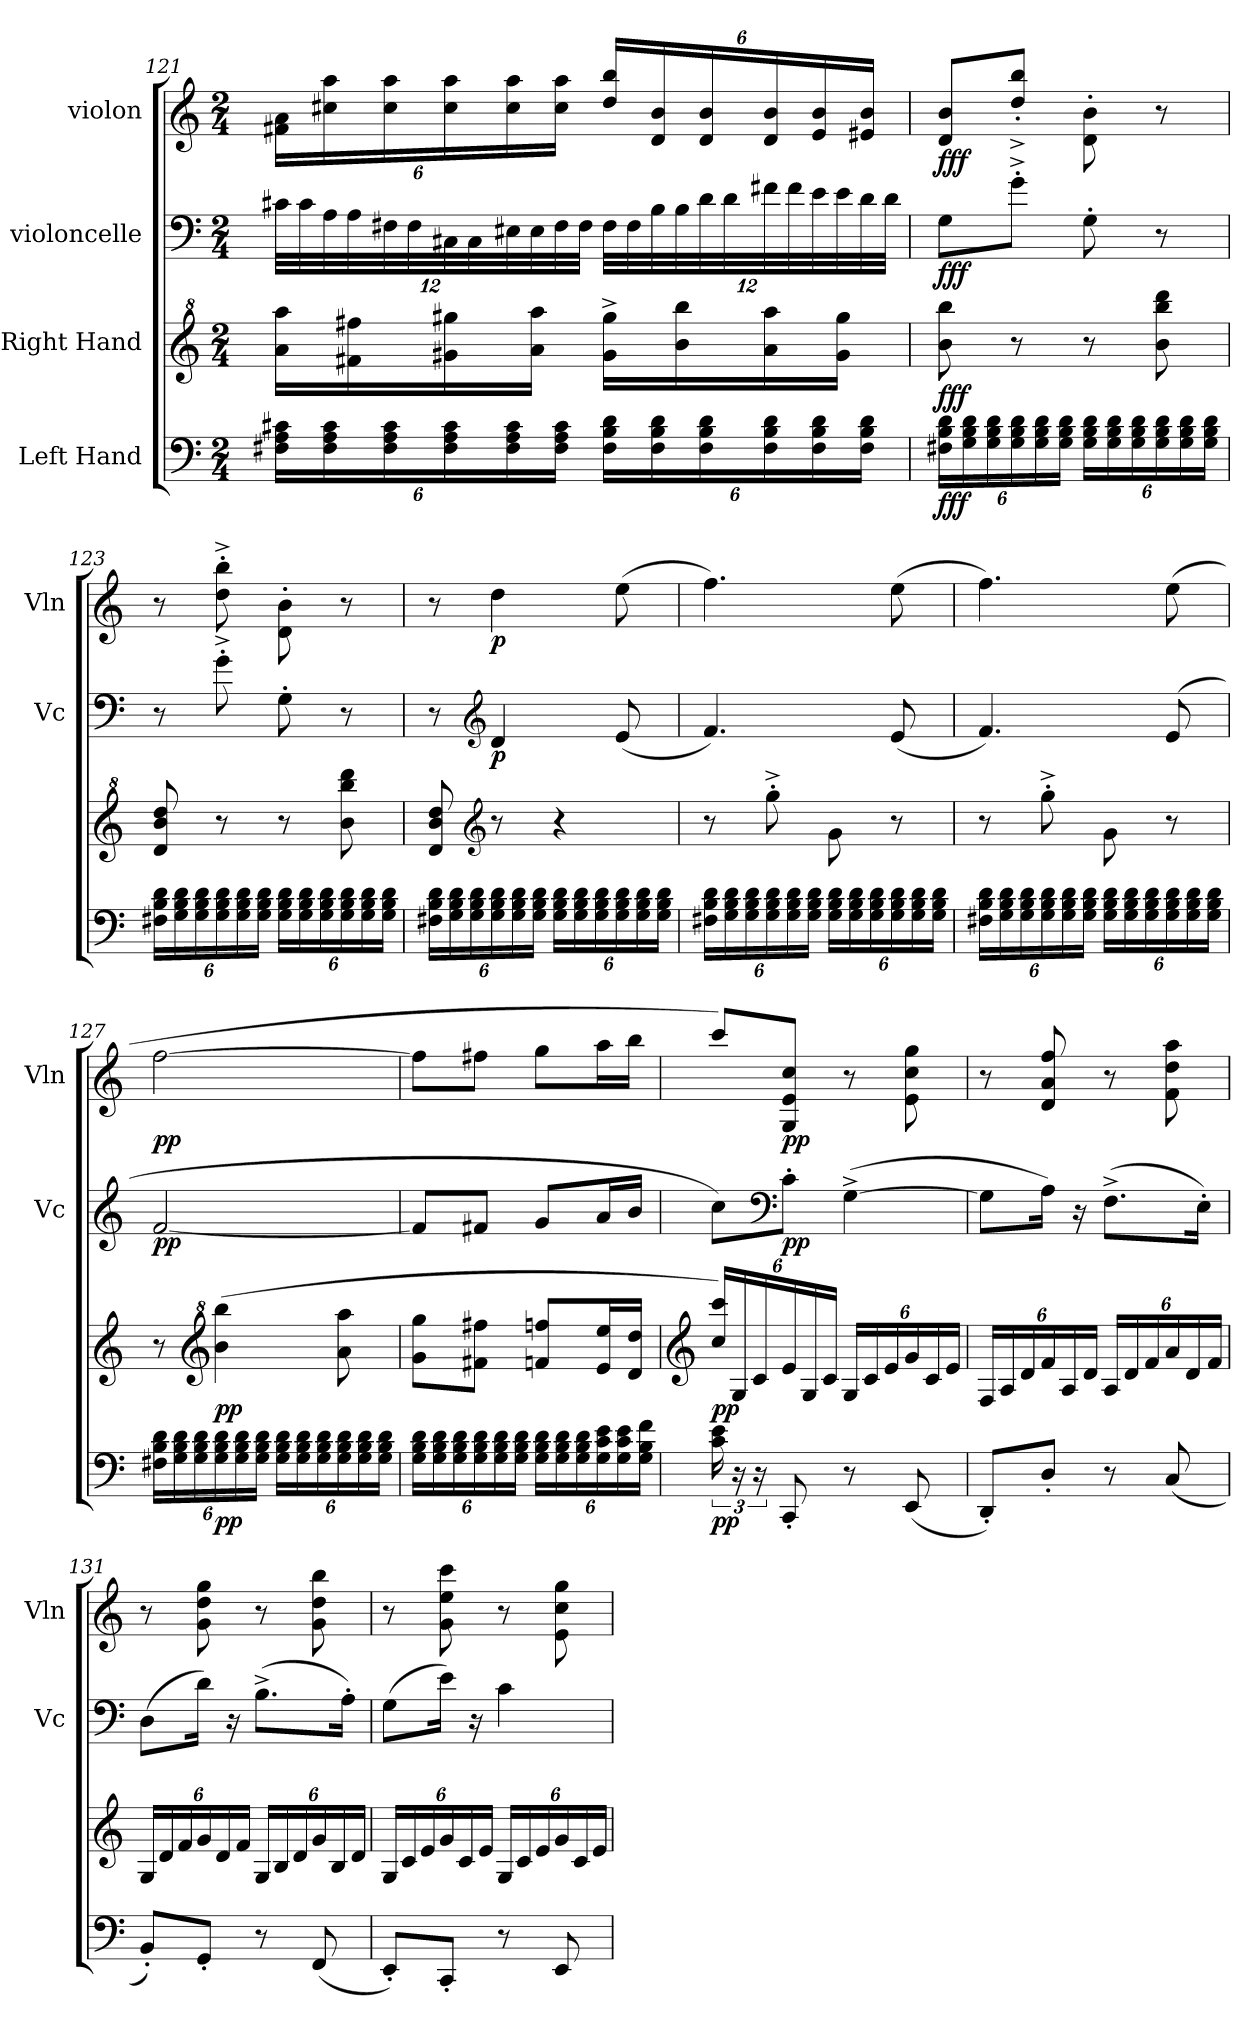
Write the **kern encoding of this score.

**kern	**dynam	**kern	**dynam	**kern	**dynam	**kern	**dynam
*part4	*part4	*part3	*part3	*part2	*part2	*part1	*part1
*staff4	*staff4	*staff3	*staff3	*staff2	*staff2	*staff1	*staff1
*I"Left Hand	*	*I"Right Hand	*	*I"violoncelle	*	*I"violon	*
*	*	*	*	*I'Vc	*	*I'Vln	*
!!LO:PB:g=z
*clefF4	*	*clefG^2	*	*clefF4	*	*clefG2	*
*k[]	*	*k[]	*	*k[]	*	*k[]	*
*M2/4	*	*M2/4	*	*M2/4	*	*M2/4	*
*Xbrackettup	*	*	*	*Xbrackettup	*	*Xbrackettup	*
=121	=121	=121	=121	=121	=121	=121	=121
24F#X\ 24A\ 24c#X\LL	.	16aa\ 16aaa\LL	.	48c#X\LLL	.	24f#X\ 24a\LL	.
.	.	.	.	48c#\	.	.	.
24F#\ 24A\ 24c#\	.	.	.	48A\	.	24cc#X\ 24aa\	.
.	.	16ff#X\ 16fff#X\	.	48A\	.	.	.
24F#\ 24A\ 24c#\	.	.	.	48F#X\	.	24cc#\ 24aa\	.
.	.	.	.	48F#\	.	.	.
24F#\ 24A\ 24c#\	.	16gg#X\ 16ggg#X\	.	48C#X\	.	24cc#\ 24aa\	.
.	.	.	.	48C#\	.	.	.
24F#\ 24A\ 24c#\	.	.	.	48E#X\	.	24cc#\ 24aa\	.
.	.	16aa\ 16aaa\JJ	.	48E#\	.	.	.
24F#\ 24A\ 24c#\JJ	.	.	.	48F#\	.	24cc#\ 24aa\JJ	.
.	.	.	.	48F#\JJJ	.	.	.
24F#\ 24B\ 24d\LL	.	16gg#\^ 16ggg#\^LL	.	48F#\LLL	.	24dd/ 24bb/LL	.
.	.	.	.	48F#\	.	.	.
24F#\ 24B\ 24d\	.	.	.	48B\	.	24d/ 24b/	.
.	.	16bb\ 16bbb\	.	48B\	.	.	.
24F#\ 24B\ 24d\	.	.	.	48d\	.	24d/ 24b/	.
.	.	.	.	48d\	.	.	.
24F#\ 24B\ 24d\	.	16aa\ 16aaa\	.	48f#X\	.	24d/ 24b/	.
.	.	.	.	48f#\	.	.	.
24F#\ 24B\ 24d\	.	.	.	48e\	.	24e/ 24b/	.
.	.	16gg#\ 16ggg#\JJ	.	48e\	.	.	.
24F#\ 24B\ 24d\JJ	.	.	.	48d\	.	24e#X/ 24b/JJ	.
.	.	.	.	48d\JJJ	.	.	.
=122	=122	=122	=122	=122	=122	=122	=122
!	!LO:DY:b	!	!LO:DY:b	!	!LO:DY:b	!	!LO:DY:b
24F#X\ 24B\ 24d\LL	fff	8bb\ 8bbb\	fff	8G\L	fff	8d/ 8b/L	fff
24G\ 24B\ 24d\	.	.	.	.	.	.	.
24G\ 24B\ 24d\	.	.	.	.	.	.	.
24G\ 24B\ 24d\	.	8r	.	8g'^\J	.	8dd/'^ 8bb/'^J	.
24G\ 24B\ 24d\	.	.	.	.	.	.	.
24G\ 24B\ 24d\JJ	.	.	.	.	.	.	.
24G\ 24B\ 24d\LL	.	8r	.	8G'\	.	8d\' 8b\'	.
24G\ 24B\ 24d\	.	.	.	.	.	.	.
24G\ 24B\ 24d\	.	.	.	.	.	.	.
24G\ 24B\ 24d\	.	8bb\ 8bbb\ 8dddd\	.	8r	.	8r	.
24G\ 24B\ 24d\	.	.	.	.	.	.	.
24G\ 24B\ 24d\JJ	.	.	.	.	.	.	.
!!LO:PB:g=z
=123	=123	=123	=123	=123	=123	=123	=123
24F#X\ 24B\ 24d\LL	.	8dd/ 8bb/ 8ddd/	.	8r	.	8r	.
24G\ 24B\ 24d\	.	.	.	.	.	.	.
24G\ 24B\ 24d\	.	.	.	.	.	.	.
24G\ 24B\ 24d\	.	8r	.	8g'^\	.	8dd\'^ 8bb\'^	.
24G\ 24B\ 24d\	.	.	.	.	.	.	.
24G\ 24B\ 24d\JJ	.	.	.	.	.	.	.
24G\ 24B\ 24d\LL	.	8r	.	8G'\	.	8d\' 8b\'	.
24G\ 24B\ 24d\	.	.	.	.	.	.	.
24G\ 24B\ 24d\	.	.	.	.	.	.	.
24G\ 24B\ 24d\	.	8bb\ 8bbb\ 8dddd\	.	8r	.	8r	.
24G\ 24B\ 24d\	.	.	.	.	.	.	.
24G\ 24B\ 24d\JJ	.	.	.	.	.	.	.
=124	=124	=124	=124	=124	=124	=124	=124
24F#X\ 24B\ 24d\LL	.	8dd/ 8bb/ 8ddd/	.	8r	.	8r	.
24G\ 24B\ 24d\	.	.	.	.	.	.	.
24G\ 24B\ 24d\	.	.	.	.	.	.	.
*	*	*clefG2	*	*clefG2	*	*	*
!	!	!	!	!	!LO:DY:b	!	!LO:DY:b
24G\ 24B\ 24d\	.	8r	.	4d/	p	4dd\	p
24G\ 24B\ 24d\	.	.	.	.	.	.	.
24G\ 24B\ 24d\JJ	.	.	.	.	.	.	.
24G\ 24B\ 24d\LL	.	4r	.	.	.	.	.
24G\ 24B\ 24d\	.	.	.	.	.	.	.
24G\ 24B\ 24d\	.	.	.	.	.	.	.
24G\ 24B\ 24d\	.	.	.	(<8e/	.	(>8ee\	.
24G\ 24B\ 24d\	.	.	.	.	.	.	.
24G\ 24B\ 24d\JJ	.	.	.	.	.	.	.
=125	=125	=125	=125	=125	=125	=125	=125
24F#X\ 24B\ 24d\LL	.	8r	.	4.f/)	.	4.ff\)	.
24G\ 24B\ 24d\	.	.	.	.	.	.	.
24G\ 24B\ 24d\	.	.	.	.	.	.	.
24G\ 24B\ 24d\	.	8gg'^\	.	.	.	.	.
24G\ 24B\ 24d\	.	.	.	.	.	.	.
24G\ 24B\ 24d\JJ	.	.	.	.	.	.	.
24G\ 24B\ 24d\LL	.	8g\	.	.	.	.	.
24G\ 24B\ 24d\	.	.	.	.	.	.	.
24G\ 24B\ 24d\	.	.	.	.	.	.	.
24G\ 24B\ 24d\	.	8r	.	(<8e/	.	(>8ee\	.
24G\ 24B\ 24d\	.	.	.	.	.	.	.
24G\ 24B\ 24d\JJ	.	.	.	.	.	.	.
!!LO:PB:g=z
=126	=126	=126	=126	=126	=126	=126	=126
24F#X\ 24B\ 24d\LL	.	8r	.	4.f/)	.	4.ff\)	.
24G\ 24B\ 24d\	.	.	.	.	.	.	.
24G\ 24B\ 24d\	.	.	.	.	.	.	.
24G\ 24B\ 24d\	.	8gg'^\	.	.	.	.	.
24G\ 24B\ 24d\	.	.	.	.	.	.	.
24G\ 24B\ 24d\JJ	.	.	.	.	.	.	.
24G\ 24B\ 24d\LL	.	8g\	.	.	.	.	.
24G\ 24B\ 24d\	.	.	.	.	.	.	.
24G\ 24B\ 24d\	.	.	.	.	.	.	.
24G\ 24B\ 24d\	.	8r	.	(>8e/	.	(>8ee\	.
24G\ 24B\ 24d\	.	.	.	.	.	.	.
24G\ 24B\ 24d\JJ	.	.	.	.	.	.	.
=127	=127	=127	=127	=127	=127	=127	=127
!	!	!	!	!	!LO:DY:b	!	!LO:DY:b
24F#X\ 24B\ 24d\LL	.	8r	.	[2f/	pp	[2ff\	pp
24G\ 24B\ 24d\	.	.	.	.	.	.	.
24G\ 24B\ 24d\	.	.	.	.	.	.	.
*	*	*clefG^2	*	*	*	*	*
!	!LO:DY:b	!	!LO:DY:b	!	!	!	!
24G\ 24B\ 24d\	pp	(>4bb\ 4bbb\	pp	.	.	.	.
24G\ 24B\ 24d\	.	.	.	.	.	.	.
24G\ 24B\ 24d\JJ	.	.	.	.	.	.	.
24G\ 24B\ 24d\LL	.	.	.	.	.	.	.
24G\ 24B\ 24d\	.	.	.	.	.	.	.
24G\ 24B\ 24d\	.	.	.	.	.	.	.
24G\ 24B\ 24d\	.	8aa\ 8aaa\	.	.	.	.	.
24G\ 24B\ 24d\	.	.	.	.	.	.	.
24G\ 24B\ 24d\JJ	.	.	.	.	.	.	.
=128	=128	=128	=128	=128	=128	=128	=128
24G\ 24B\ 24d\LL	.	8gg\ 8ggg\L	.	8f/L]	.	8ff\L]	.
24G\ 24B\ 24d\	.	.	.	.	.	.	.
24G\ 24B\ 24d\	.	.	.	.	.	.	.
24G\ 24B\ 24d\	.	8ff#X\ 8fff#X\J	.	8f#X/J	.	8ff#X\J	.
24G\ 24B\ 24d\	.	.	.	.	.	.	.
24G\ 24B\ 24d\JJ	.	.	.	.	.	.	.
24G\ 24B\ 24d\LL	.	8ffn/ 8fffn/L	.	8g/L	.	8gg\L	.
24G\ 24B\ 24d\	.	.	.	.	.	.	.
24G\ 24B\ 24d\	.	.	.	.	.	.	.
24G\ 24c\ 24e\	.	16ee/ 16eee/L	.	16a/L	.	16aa\L	.
24G\ 24c\ 24e\	.	.	.	.	.	.	.
.	.	16dd/ 16ddd/JJ	.	16b/JJ	.	16bb\JJ	.
24G\ 24B\ 24f\JJ	.	.	.	.	.	.	.
!!LO:PB:g=z
=129	=129	=129	=129	=129	=129	=129	=129
*	*	*clefG2	*	*	*	*	*
*brackettup	*	*Xbrackettup	*	*	*	*	*
!	!LO:DY:b	!	!LO:DY:b	!	!	!	!
24c\ 24e\	pp	24cc/ 24ccc/LL)	pp	8cc\L)	.	8ccc/L)	.
24r	.	24G/	.	.	.	.	.
24r	.	24c/	.	.	.	.	.
*	*	*	*	*clefF4	*	*	*
!	!	!	!	!	!LO:DY:b	!	!LO:DY:b
8CC'/	.	24e/	.	8c'\J	pp	8G/ 8e/ 8cc/J	pp
.	.	24G/	.	.	.	.	.
.	.	24c/JJ	.	.	.	.	.
8r	.	24G/LL	.	(>[4G^\	.	8r	.
.	.	24c/	.	.	.	.	.
.	.	24e/	.	.	.	.	.
(<8EE/	.	24g/	.	.	.	8e\ 8cc\ 8gg\	.
.	.	24c/	.	.	.	.	.
.	.	24e/JJ	.	.	.	.	.
=130	=130	=130	=130	=130	=130	=130	=130
8DD'/L)	.	24F/LL	.	8G\L]	.	8r	.
.	.	24A/	.	.	.	.	.
.	.	24d/	.	.	.	.	.
8D'/J	.	24f/	.	16A\Jk)	.	8d/ 8a/ 8ff/	.
.	.	24A/	.	.	.	.	.
.	.	.	.	16r	.	.	.
.	.	24d/JJ	.	.	.	.	.
8r	.	24A/LL	.	(>8.F^\L	.	8r	.
.	.	24d/	.	.	.	.	.
.	.	24f/	.	.	.	.	.
(<8C/	.	24a/	.	.	.	8f\ 8dd\ 8aa\	.
.	.	24d/	.	.	.	.	.
.	.	.	.	16E'\Jk)	.	.	.
.	.	24f/JJ	.	.	.	.	.
=131	=131	=131	=131	=131	=131	=131	=131
8BB'/L)	.	24G/LL	.	(>8D\L	.	8r	.
.	.	24d/	.	.	.	.	.
.	.	24f/	.	.	.	.	.
8GG'/J	.	24g/	.	16d\Jk)	.	8g\ 8dd\ 8gg\	.
.	.	24d/	.	.	.	.	.
.	.	.	.	16r	.	.	.
.	.	24f/JJ	.	.	.	.	.
8r	.	24G/LL	.	(>8.B^\L	.	8r	.
.	.	24B/	.	.	.	.	.
.	.	24d/	.	.	.	.	.
(<8FF/	.	24g/	.	.	.	8g\ 8dd\ 8bb\	.
.	.	24B/	.	.	.	.	.
.	.	.	.	16A'\Jk)	.	.	.
.	.	24d/JJ	.	.	.	.	.
!!LO:PB:g=z
=132	=132	=132	=132	=132	=132	=132	=132
8EE'/L)	.	24G/LL	.	(>8G\L	.	8r	.
.	.	24c/	.	.	.	.	.
.	.	24e/	.	.	.	.	.
8CC'/J	.	24g/	.	16e\Jk)	.	8g\ 8ee\ 8ccc\	.
.	.	24c/	.	.	.	.	.
.	.	.	.	16r	.	.	.
.	.	24e/JJ	.	.	.	.	.
8r	.	24G/LL	.	4c\	.	8r	.
.	.	24c/	.	.	.	.	.
.	.	24e/	.	.	.	.	.
8EE/	.	24g/	.	.	.	8e\ 8cc\ 8gg\	.
.	.	24c/	.	.	.	.	.
.	.	24e/JJ	.	.	.	.	.
=	=	=	=	=	=	=	=
*-	*-	*-	*-	*-	*-	*-	*-
